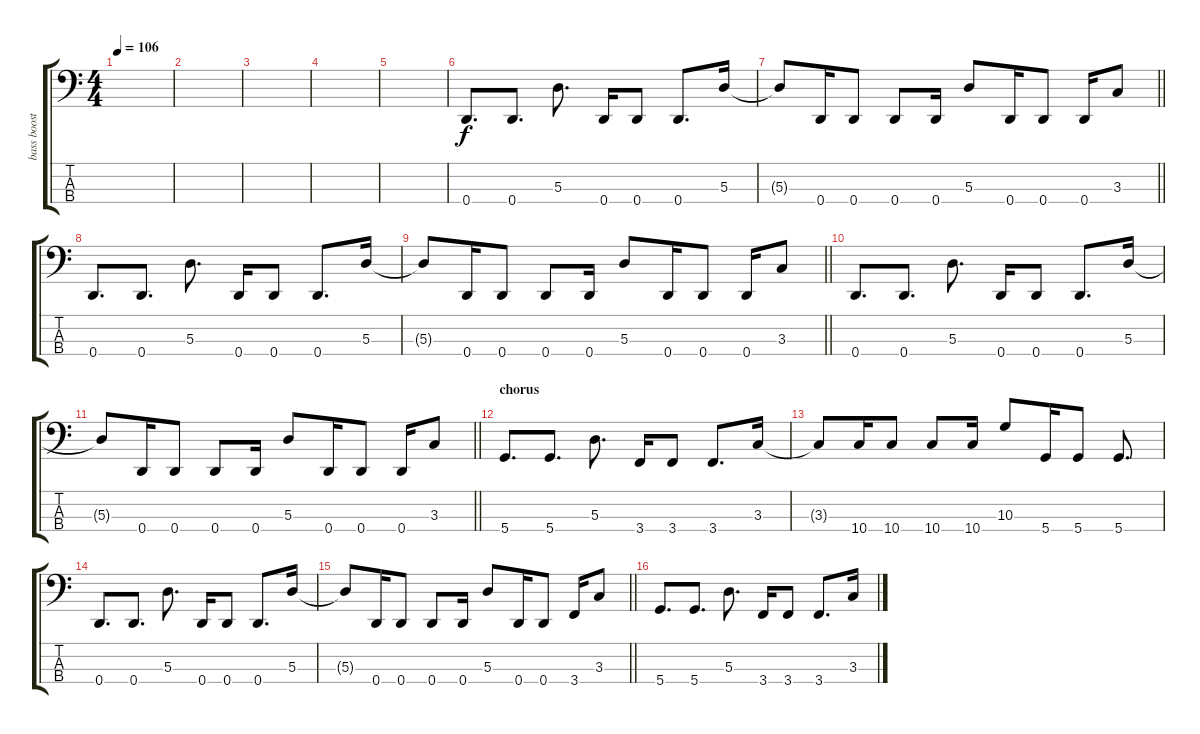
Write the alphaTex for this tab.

\track ("bass boost" "bass boost") {instrument slapbass2}
\staff {score tabs}
\tuning (G2 D2 A1 D1) {hide}
\ts (4 4)
\tempo 106
\clef f4
\ks c
|
|
|
|
|
0.4.8{d} 0.4.8{d} 5.3.8{d} 0.4.16 0.4.8 0.4.8{d} 5.3.16 |
\barLineRight lightlight
5.3{t}.8 0.4.16 0.4.8 0.4.8 0.4.16 5.3.8 0.4.16 0.4.8 0.4.16 3.3.8 |
0.4.8{d} 0.4.8{d} 5.3.8{d} 0.4.16 0.4.8 0.4.8{d} 5.3.16 |
\barLineRight lightlight
5.3{t}.8 0.4.16 0.4.8 0.4.8 0.4.16 5.3.8 0.4.16 0.4.8 0.4.16 3.3.8 |
0.4.8{d} 0.4.8{d} 5.3.8{d} 0.4.16 0.4.8 0.4.8{d} 5.3.16 |
\barLineRight lightlight
5.3{t}.8 0.4.16 0.4.8 0.4.8 0.4.16 5.3.8 0.4.16 0.4.8 0.4.16 3.3.8 |
\section ("" "chorus")
5.4.8{d} 5.4.8{d} 5.3.8{d} 3.4.16 3.4.8 3.4.8{d} 3.3.16 |
3.3{t}.8 10.4.16 10.4.8 10.4.8 10.4.16 10.3.8 5.4.16 5.4.8 5.4.8{d} |
0.4.8{d} 0.4.8{d} 5.3.8{d} 0.4.16 0.4.8 0.4.8{d} 5.3.16 |
\barLineRight lightlight
5.3{t}.8 0.4.16 0.4.8 0.4.8 0.4.16 5.3.8 0.4.16 0.4.8 3.4.16 3.3.8 |
5.4.8{d} 5.4.8{d} 5.3.8{d} 3.4.16 3.4.8 3.4.8{d} 3.3.16
